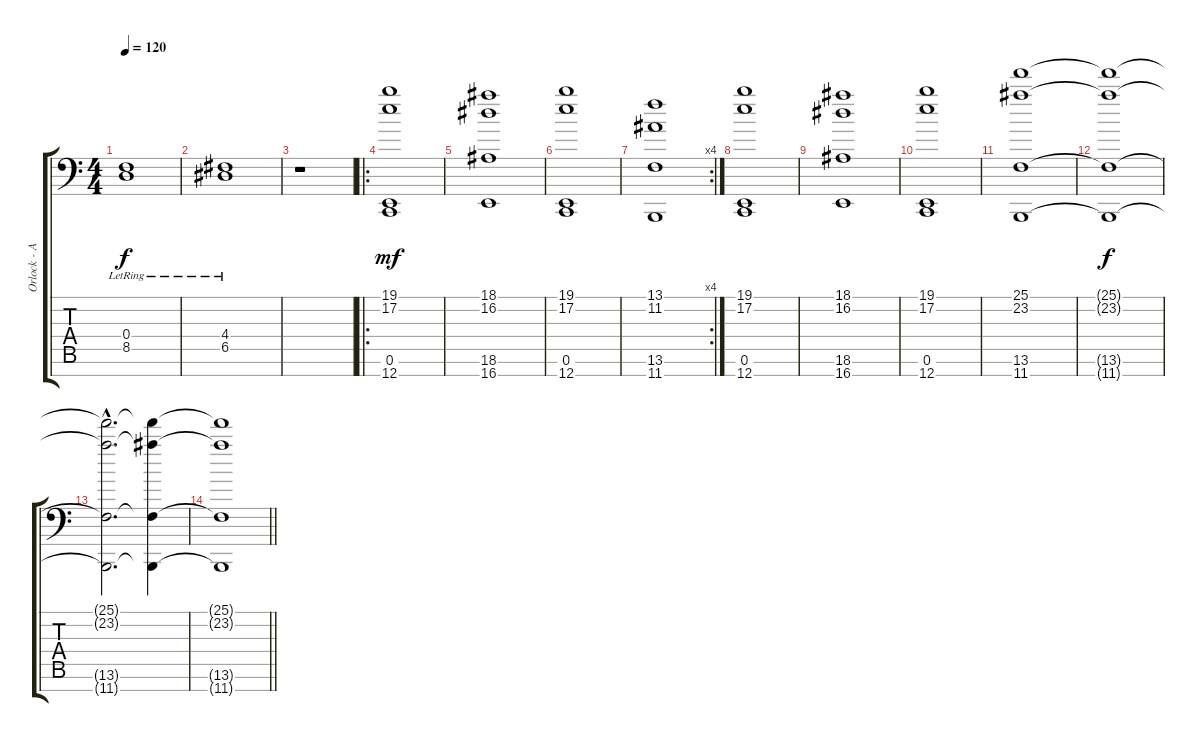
\track ("Orlock - Additional Choir And Atmosphere" "Orlock - A") {instrument pad4choir}
\staff {score tabs}
\tuning (E4 B3 G3 D3 A2 E2 C-1) {hide}
\ts (4 4)
\tempo 120
\clef f4
\ks c
(0.4{lr} 8.5{lr}).1{dy f} |
(4.4{lr} 6.5{lr}).1 |
r.1 |
\ro
(19.1 17.2 0.6 12.7).1{dy mf} |
(18.1 16.2 18.6 16.7).1 |
(19.1 17.2 0.6 12.7).1 |
\rc 4
(13.1 11.2 13.6 11.7).1 |
(19.1 17.2 0.6 12.7).1 |
(18.1 16.2 18.6 16.7).1 |
(19.1 17.2 0.6 12.7).1 |
(25.1 23.2 13.6 11.7).1 |
(25.1{t} 23.2{t} 13.6{t} 11.7{t}).1{dy f} |
(25.1{hac t} 23.2{hac t} 13.6{hac t} 11.7{hac t}).2{d} (25.1{t} 23.2{t} 13.6{t} 11.7{t}).4 |
\barLineRight lightlight
(25.1{t} 23.2{t} 13.6{t} 11.7{t}).1
